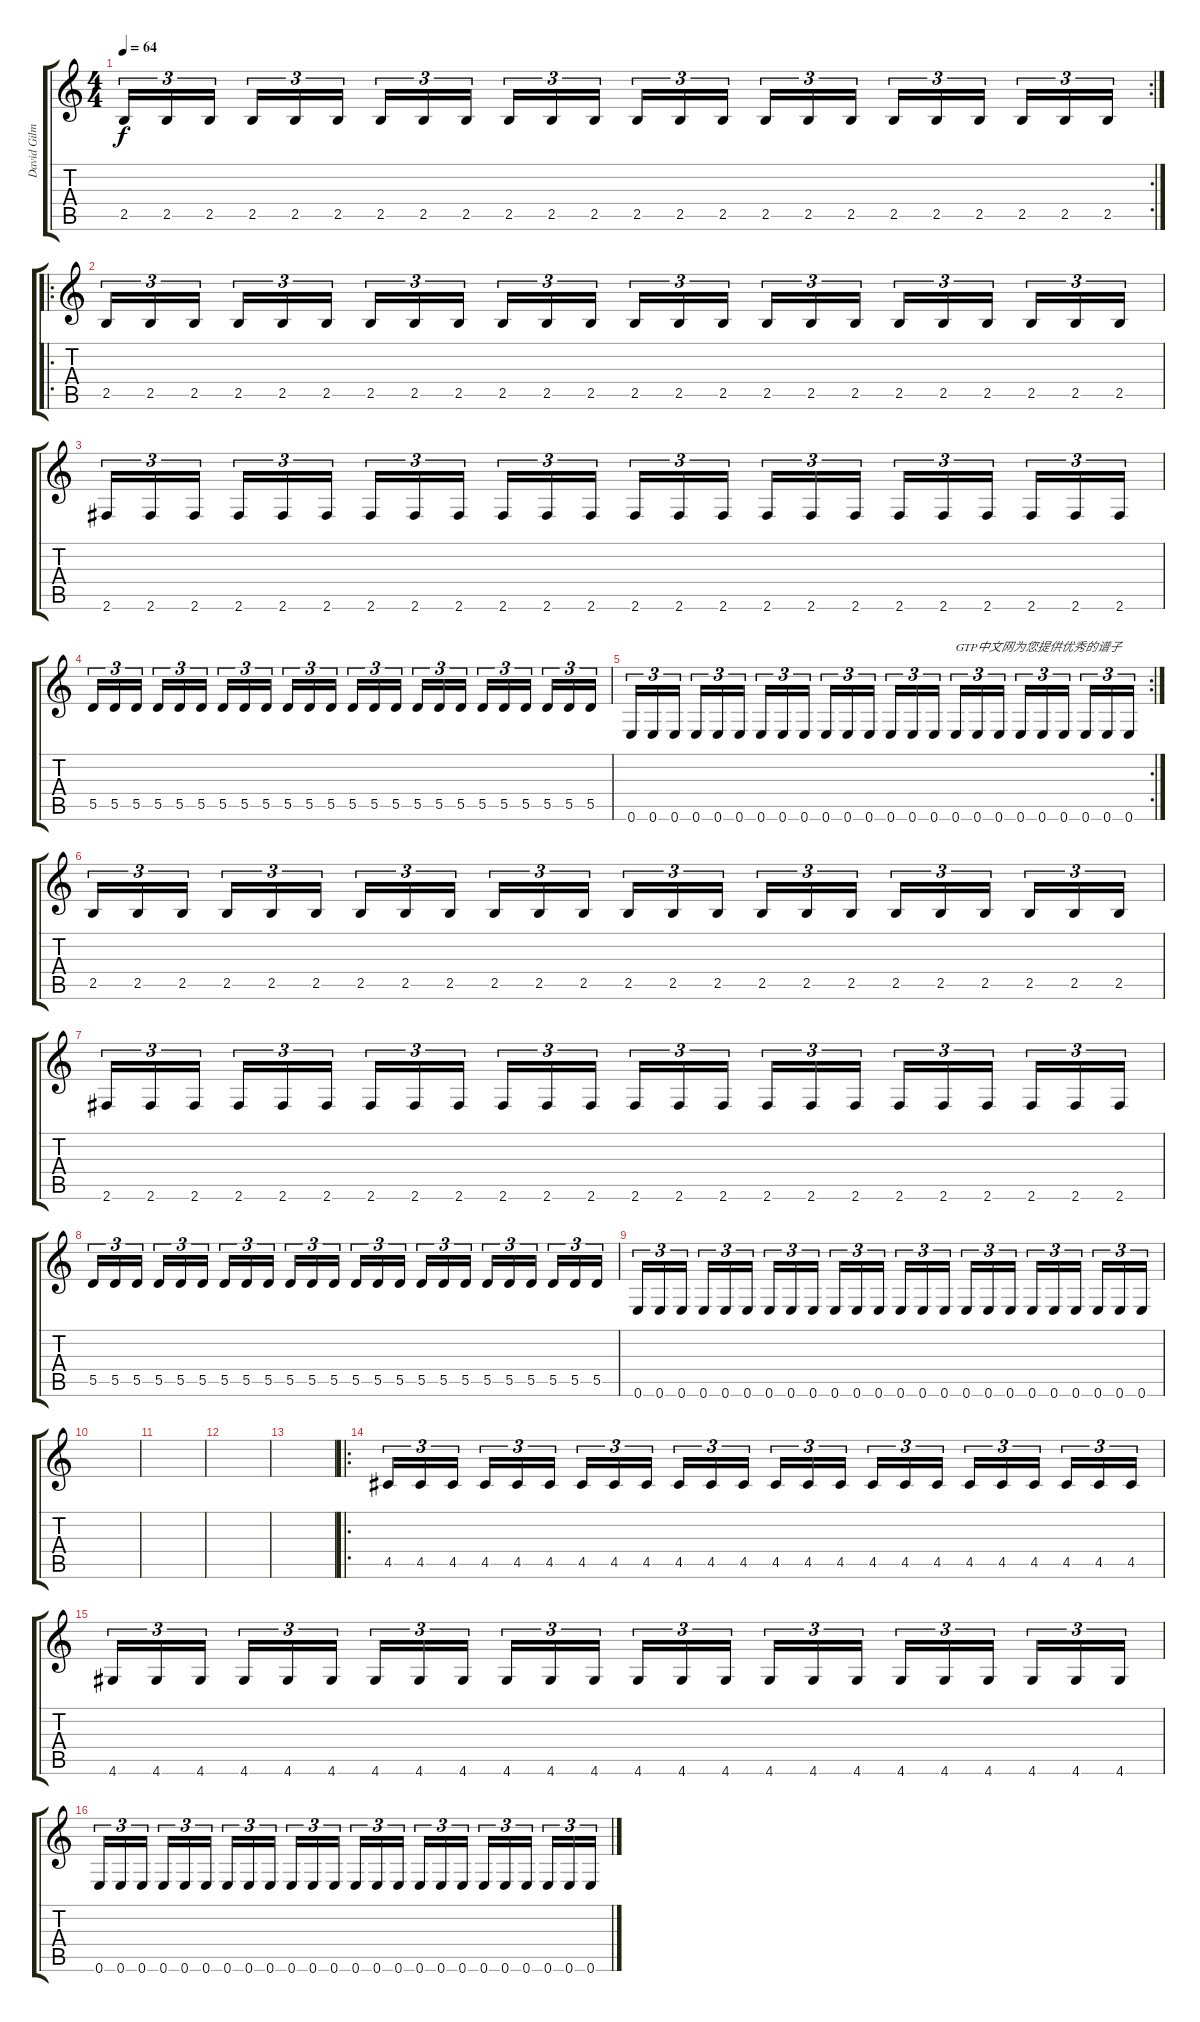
\track ("David Gilmour" "David Gilm") {instrument electricguitarclean}
\staff {score tabs}
\tuning (E4 B3 G3 D3 A2 E2) {hide}
\rc 2
\ts (4 4)
\tempo 64
\clef g2
\ks c
2.5.16{tu (3 2) dy f} 2.5.16{tu (3 2)} 2.5.16{tu (3 2)} 2.5.16{tu (3 2)} 2.5.16{tu (3 2)} 2.5.16{tu (3 2)} 2.5.16{tu (3 2)} 2.5.16{tu (3 2)} 2.5.16{tu (3 2)} 2.5.16{tu (3 2)} 2.5.16{tu (3 2)} 2.5.16{tu (3 2)} 2.5.16{tu (3 2)} 2.5.16{tu (3 2)} 2.5.16{tu (3 2)} 2.5.16{tu (3 2)} 2.5.16{tu (3 2)} 2.5.16{tu (3 2)} 2.5.16{tu (3 2)} 2.5.16{tu (3 2)} 2.5.16{tu (3 2)} 2.5.16{tu (3 2)} 2.5.16{tu (3 2)} 2.5.16{tu (3 2)} |
\ro
2.5.16{tu (3 2)} 2.5.16{tu (3 2)} 2.5.16{tu (3 2)} 2.5.16{tu (3 2)} 2.5.16{tu (3 2)} 2.5.16{tu (3 2)} 2.5.16{tu (3 2)} 2.5.16{tu (3 2)} 2.5.16{tu (3 2)} 2.5.16{tu (3 2)} 2.5.16{tu (3 2)} 2.5.16{tu (3 2)} 2.5.16{tu (3 2)} 2.5.16{tu (3 2)} 2.5.16{tu (3 2)} 2.5.16{tu (3 2)} 2.5.16{tu (3 2)} 2.5.16{tu (3 2)} 2.5.16{tu (3 2)} 2.5.16{tu (3 2)} 2.5.16{tu (3 2)} 2.5.16{tu (3 2)} 2.5.16{tu (3 2)} 2.5.16{tu (3 2)} |
2.6.16{tu (3 2)} 2.6.16{tu (3 2)} 2.6.16{tu (3 2)} 2.6.16{tu (3 2)} 2.6.16{tu (3 2)} 2.6.16{tu (3 2)} 2.6.16{tu (3 2)} 2.6.16{tu (3 2)} 2.6.16{tu (3 2)} 2.6.16{tu (3 2)} 2.6.16{tu (3 2)} 2.6.16{tu (3 2)} 2.6.16{tu (3 2)} 2.6.16{tu (3 2)} 2.6.16{tu (3 2)} 2.6.16{tu (3 2)} 2.6.16{tu (3 2)} 2.6.16{tu (3 2)} 2.6.16{tu (3 2)} 2.6.16{tu (3 2)} 2.6.16{tu (3 2)} 2.6.16{tu (3 2)} 2.6.16{tu (3 2)} 2.6.16{tu (3 2)} |
5.5.16{tu (3 2)} 5.5.16{tu (3 2)} 5.5.16{tu (3 2)} 5.5.16{tu (3 2)} 5.5.16{tu (3 2)} 5.5.16{tu (3 2)} 5.5.16{tu (3 2)} 5.5.16{tu (3 2)} 5.5.16{tu (3 2)} 5.5.16{tu (3 2)} 5.5.16{tu (3 2)} 5.5.16{tu (3 2)} 5.5.16{tu (3 2)} 5.5.16{tu (3 2)} 5.5.16{tu (3 2)} 5.5.16{tu (3 2)} 5.5.16{tu (3 2)} 5.5.16{tu (3 2)} 5.5.16{tu (3 2)} 5.5.16{tu (3 2)} 5.5.16{tu (3 2)} 5.5.16{tu (3 2)} 5.5.16{tu (3 2)} 5.5.16{tu (3 2)} |
\rc 2
0.6.16{tu (3 2)} 0.6.16{tu (3 2)} 0.6.16{tu (3 2)} 0.6.16{tu (3 2)} 0.6.16{tu (3 2)} 0.6.16{tu (3 2)} 0.6.16{tu (3 2)} 0.6.16{tu (3 2)} 0.6.16{tu (3 2)} 0.6.16{tu (3 2)} 0.6.16{tu (3 2)} 0.6.16{tu (3 2)} 0.6.16{tu (3 2)} 0.6.16{tu (3 2)} 0.6.16{tu (3 2)} 0.6.16{tu (3 2) txt "GTP中文网为您提供优秀的谱子"} 0.6.16{tu (3 2)} 0.6.16{tu (3 2)} 0.6.16{tu (3 2)} 0.6.16{tu (3 2)} 0.6.16{tu (3 2)} 0.6.16{tu (3 2)} 0.6.16{tu (3 2)} 0.6.16{tu (3 2)} |
2.5.16{tu (3 2)} 2.5.16{tu (3 2)} 2.5.16{tu (3 2)} 2.5.16{tu (3 2)} 2.5.16{tu (3 2)} 2.5.16{tu (3 2)} 2.5.16{tu (3 2)} 2.5.16{tu (3 2)} 2.5.16{tu (3 2)} 2.5.16{tu (3 2)} 2.5.16{tu (3 2)} 2.5.16{tu (3 2)} 2.5.16{tu (3 2)} 2.5.16{tu (3 2)} 2.5.16{tu (3 2)} 2.5.16{tu (3 2)} 2.5.16{tu (3 2)} 2.5.16{tu (3 2)} 2.5.16{tu (3 2)} 2.5.16{tu (3 2)} 2.5.16{tu (3 2)} 2.5.16{tu (3 2)} 2.5.16{tu (3 2)} 2.5.16{tu (3 2)} |
2.6.16{tu (3 2)} 2.6.16{tu (3 2)} 2.6.16{tu (3 2)} 2.6.16{tu (3 2)} 2.6.16{tu (3 2)} 2.6.16{tu (3 2)} 2.6.16{tu (3 2)} 2.6.16{tu (3 2)} 2.6.16{tu (3 2)} 2.6.16{tu (3 2)} 2.6.16{tu (3 2)} 2.6.16{tu (3 2)} 2.6.16{tu (3 2)} 2.6.16{tu (3 2)} 2.6.16{tu (3 2)} 2.6.16{tu (3 2)} 2.6.16{tu (3 2)} 2.6.16{tu (3 2)} 2.6.16{tu (3 2)} 2.6.16{tu (3 2)} 2.6.16{tu (3 2)} 2.6.16{tu (3 2)} 2.6.16{tu (3 2)} 2.6.16{tu (3 2)} |
5.5.16{tu (3 2)} 5.5.16{tu (3 2)} 5.5.16{tu (3 2)} 5.5.16{tu (3 2)} 5.5.16{tu (3 2)} 5.5.16{tu (3 2)} 5.5.16{tu (3 2)} 5.5.16{tu (3 2)} 5.5.16{tu (3 2)} 5.5.16{tu (3 2)} 5.5.16{tu (3 2)} 5.5.16{tu (3 2)} 5.5.16{tu (3 2)} 5.5.16{tu (3 2)} 5.5.16{tu (3 2)} 5.5.16{tu (3 2)} 5.5.16{tu (3 2)} 5.5.16{tu (3 2)} 5.5.16{tu (3 2)} 5.5.16{tu (3 2)} 5.5.16{tu (3 2)} 5.5.16{tu (3 2)} 5.5.16{tu (3 2)} 5.5.16{tu (3 2)} |
0.6.16{tu (3 2)} 0.6.16{tu (3 2)} 0.6.16{tu (3 2)} 0.6.16{tu (3 2)} 0.6.16{tu (3 2)} 0.6.16{tu (3 2)} 0.6.16{tu (3 2)} 0.6.16{tu (3 2)} 0.6.16{tu (3 2)} 0.6.16{tu (3 2)} 0.6.16{tu (3 2)} 0.6.16{tu (3 2)} 0.6.16{tu (3 2)} 0.6.16{tu (3 2)} 0.6.16{tu (3 2)} 0.6.16{tu (3 2)} 0.6.16{tu (3 2)} 0.6.16{tu (3 2)} 0.6.16{tu (3 2)} 0.6.16{tu (3 2)} 0.6.16{tu (3 2)} 0.6.16{tu (3 2)} 0.6.16{tu (3 2)} 0.6.16{tu (3 2)} |
|
|
|
|
\ro
4.5.16{tu (3 2)} 4.5.16{tu (3 2)} 4.5.16{tu (3 2)} 4.5.16{tu (3 2)} 4.5.16{tu (3 2)} 4.5.16{tu (3 2)} 4.5.16{tu (3 2)} 4.5.16{tu (3 2)} 4.5.16{tu (3 2)} 4.5.16{tu (3 2)} 4.5.16{tu (3 2)} 4.5.16{tu (3 2)} 4.5.16{tu (3 2)} 4.5.16{tu (3 2)} 4.5.16{tu (3 2)} 4.5.16{tu (3 2)} 4.5.16{tu (3 2)} 4.5.16{tu (3 2)} 4.5.16{tu (3 2)} 4.5.16{tu (3 2)} 4.5.16{tu (3 2)} 4.5.16{tu (3 2)} 4.5.16{tu (3 2)} 4.5.16{tu (3 2)} |
4.6.16{tu (3 2)} 4.6.16{tu (3 2)} 4.6.16{tu (3 2)} 4.6.16{tu (3 2)} 4.6.16{tu (3 2)} 4.6.16{tu (3 2)} 4.6.16{tu (3 2)} 4.6.16{tu (3 2)} 4.6.16{tu (3 2)} 4.6.16{tu (3 2)} 4.6.16{tu (3 2)} 4.6.16{tu (3 2)} 4.6.16{tu (3 2)} 4.6.16{tu (3 2)} 4.6.16{tu (3 2)} 4.6.16{tu (3 2)} 4.6.16{tu (3 2)} 4.6.16{tu (3 2)} 4.6.16{tu (3 2)} 4.6.16{tu (3 2)} 4.6.16{tu (3 2)} 4.6.16{tu (3 2)} 4.6.16{tu (3 2)} 4.6.16{tu (3 2)} |
0.6.16{tu (3 2)} 0.6.16{tu (3 2)} 0.6.16{tu (3 2)} 0.6.16{tu (3 2)} 0.6.16{tu (3 2)} 0.6.16{tu (3 2)} 0.6.16{tu (3 2)} 0.6.16{tu (3 2)} 0.6.16{tu (3 2)} 0.6.16{tu (3 2)} 0.6.16{tu (3 2)} 0.6.16{tu (3 2)} 0.6.16{tu (3 2)} 0.6.16{tu (3 2)} 0.6.16{tu (3 2)} 0.6.16{tu (3 2)} 0.6.16{tu (3 2)} 0.6.16{tu (3 2)} 0.6.16{tu (3 2)} 0.6.16{tu (3 2)} 0.6.16{tu (3 2)} 0.6.16{tu (3 2)} 0.6.16{tu (3 2)} 0.6.16{tu (3 2)}
